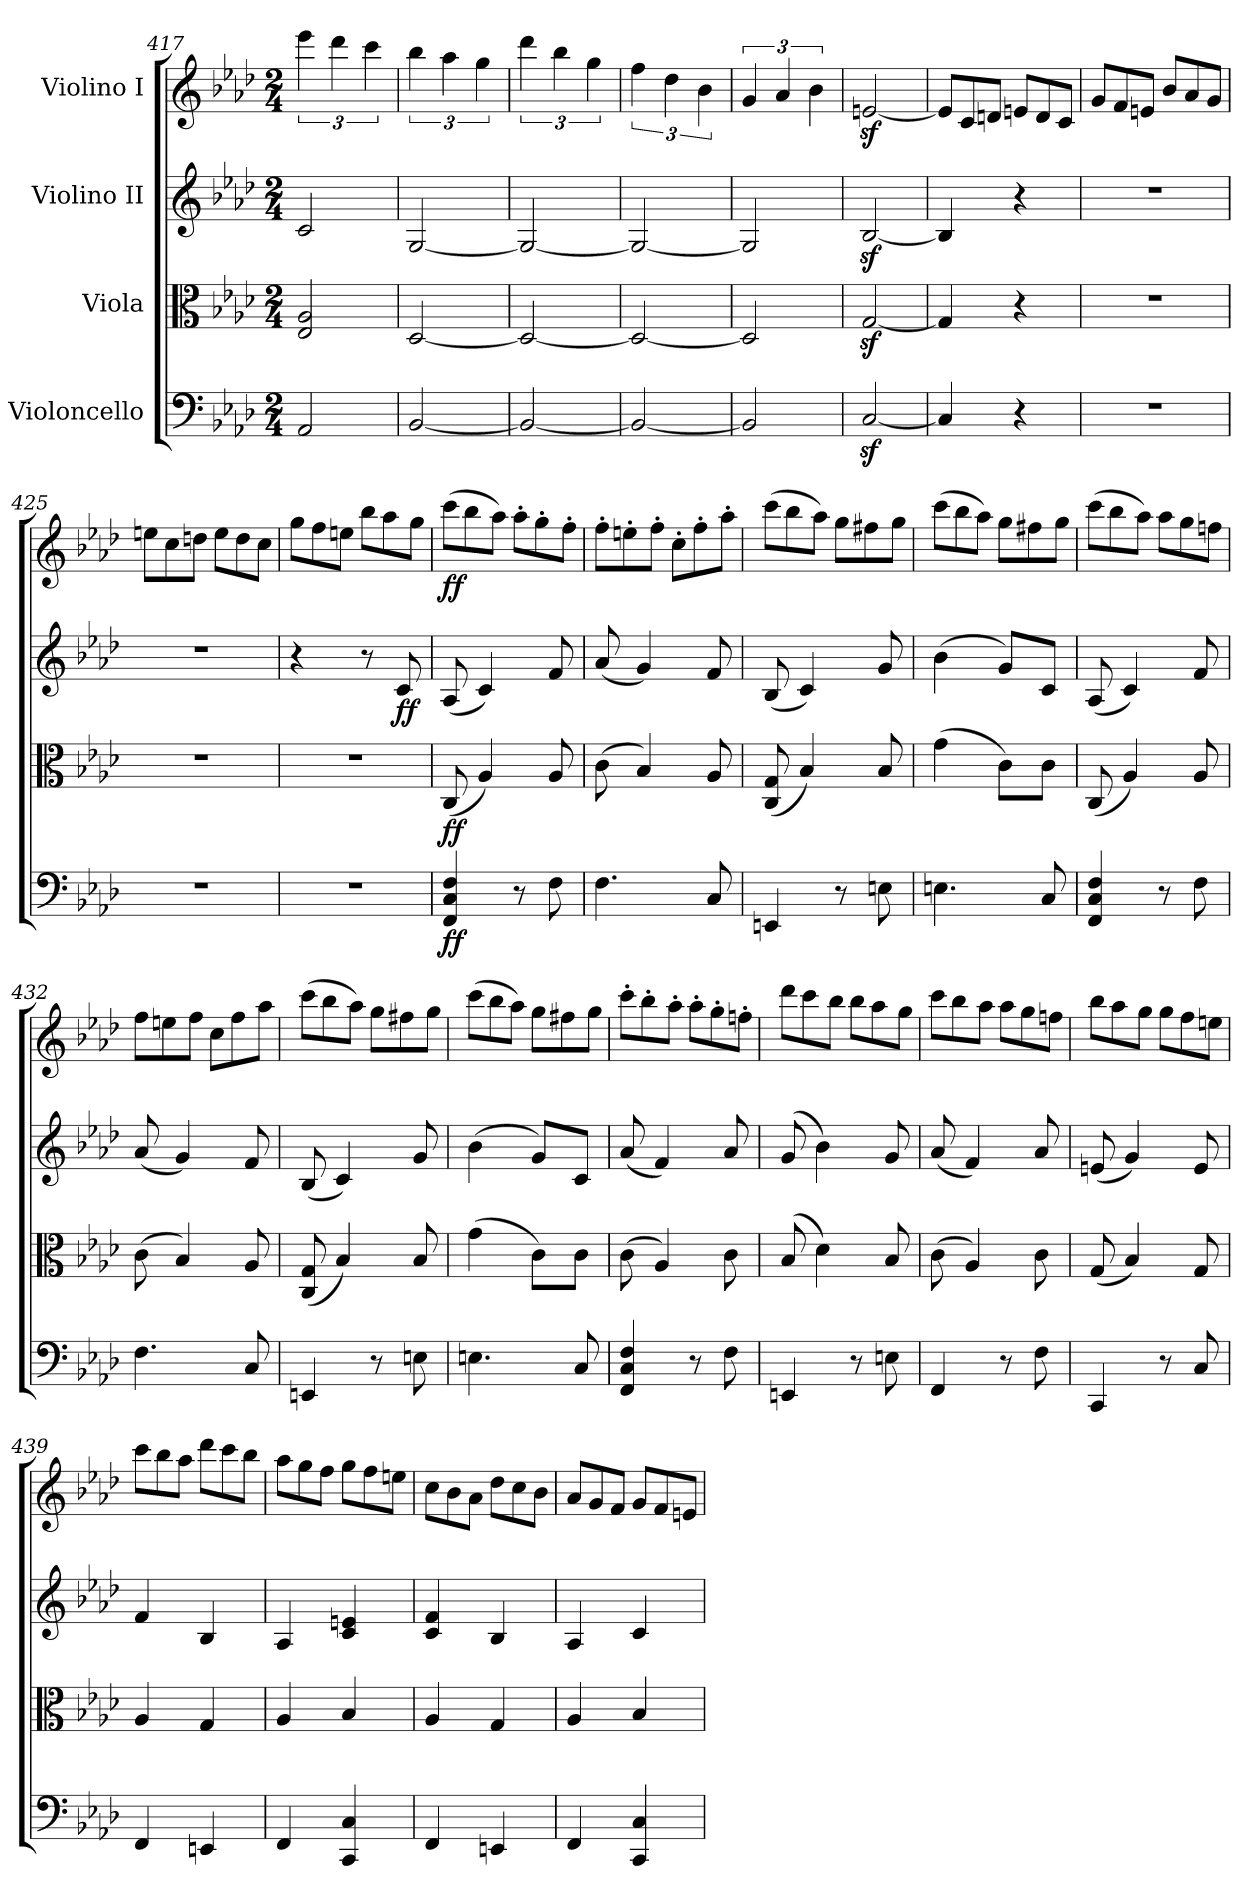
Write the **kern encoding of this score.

**kern	**dynam	**kern	**dynam	**kern	**dynam	**kern	**dynam
*part4	*part4	*part3	*part3	*part2	*part2	*part1	*part1
*staff4	*staff4	*staff3	*staff3	*staff2	*staff2	*staff1	*staff1
*I"Violoncello	*	*I"Viola	*	*I"Violino II	*	*I"Violino I	*
!!LO:PB:g=z
*clefF4	*	*clefC3	*	*clefG2	*	*clefG2	*
*k[b-e-a-d-]	*	*k[b-e-a-d-]	*	*k[b-e-a-d-]	*	*k[b-e-a-d-]	*
*M2/4	*	*M2/4	*	*M2/4	*	*M2/4	*
=417	=417	=417	=417	=417	=417	=417	=417
2AA-/	.	2E-/ 2A-/	.	2c/	.	6eee-\	.
.	.	.	.	.	.	6ddd-\	.
.	.	.	.	.	.	6ccc\	.
=418	=418	=418	=418	=418	=418	=418	=418
[2BB-/	.	[2D-/	.	[2G/	.	6bb-\	.
.	.	.	.	.	.	6aa-\	.
.	.	.	.	.	.	6gg\	.
=419	=419	=419	=419	=419	=419	=419	=419
2BB-/_	.	2D-/_	.	2G/_	.	6ddd-\	.
.	.	.	.	.	.	6bb-\	.
.	.	.	.	.	.	6gg\	.
=420	=420	=420	=420	=420	=420	=420	=420
2BB-/_	.	2D-/_	.	2G/_	.	6ff\	.
.	.	.	.	.	.	6dd-\	.
.	.	.	.	.	.	6b-\	.
=421	=421	=421	=421	=421	=421	=421	=421
2BB-/]	.	2D-/]	.	2G/]	.	6g/	.
.	.	.	.	.	.	6a-/	.
.	.	.	.	.	.	6b-\	.
=422	=422	=422	=422	=422	=422	=422	=422
[2Cz</	.	[2Gz</	.	[2B-z</	.	[2enz</	.
=423	=423	=423	=423	=423	=423	=423	=423
*	*	*	*	*	*	*Xtuplet	*
4C/]	.	4G/]	.	4B-/]	.	12e/L]	.
.	.	.	.	.	.	12c/	.
.	.	.	.	.	.	12dn/J	.
4r	.	4r	.	4r	.	12en/L	.
.	.	.	.	.	.	12d/	.
.	.	.	.	.	.	12c/J	.
=424	=424	=424	=424	=424	=424	=424	=424
2r	.	2r	.	2r	.	12g/L	.
.	.	.	.	.	.	12f/	.
.	.	.	.	.	.	12en/J	.
.	.	.	.	.	.	12b-/L	.
.	.	.	.	.	.	12a-/	.
.	.	.	.	.	.	12g/J	.
=425	=425	=425	=425	=425	=425	=425	=425
2r	.	2r	.	2r	.	12een\L	.
.	.	.	.	.	.	12cc\	.
.	.	.	.	.	.	12ddn\J	.
.	.	.	.	.	.	12ee\L	.
.	.	.	.	.	.	12dd\	.
.	.	.	.	.	.	12cc\J	.
!!LO:LB:g=z
=426	=426	=426	=426	=426	=426	=426	=426
2r	.	2r	.	4r	.	12gg\L	.
.	.	.	.	.	.	12ff\	.
.	.	.	.	.	.	12een\J	.
.	.	.	.	8r	.	12bb-\L	.
.	.	.	.	.	.	12aa-\	.
!	!	!	!	!	!LO:DY:b	!	!
.	.	.	.	8c/	ff	.	.
.	.	.	.	.	.	12gg\J	.
=427	=427	=427	=427	=427	=427	=427	=427
!	!LO:DY:b	!	!LO:DY:b	!	!	!	!LO:DY:b
4FF/ 4C/ 4F/	ff	(8C/	ff	(8A-/	.	(12ccc\L	ff
.	.	.	.	.	.	12bb-\	.
.	.	4A-/)	.	4c/)	.	.	.
.	.	.	.	.	.	12aa-\J)	.
8r	.	.	.	.	.	12aa-'\L	.
.	.	.	.	.	.	12gg'\	.
8F\	.	8A-/	.	8f/	.	.	.
.	.	.	.	.	.	12ff'\J	.
=428	=428	=428	=428	=428	=428	=428	=428
4.F\	.	(8c\	.	(8a-/	.	12ff'\L	.
.	.	.	.	.	.	12een'\	.
.	.	4B-/)	.	4g/)	.	.	.
.	.	.	.	.	.	12ff'\J	.
.	.	.	.	.	.	12cc'\L	.
.	.	.	.	.	.	12ff'\	.
8C/	.	8A-/	.	8f/	.	.	.
.	.	.	.	.	.	12aa-'\J	.
=429	=429	=429	=429	=429	=429	=429	=429
4EEn/	.	(8C/ 8G/	.	(8B-/	.	(12ccc\L	.
.	.	.	.	.	.	12bb-\	.
.	.	4B-/)	.	4c/)	.	.	.
.	.	.	.	.	.	12aa-\J)	.
8r	.	.	.	.	.	12gg\L	.
.	.	.	.	.	.	12ff#X\	.
8En\	.	8B-/	.	8g/	.	.	.
.	.	.	.	.	.	12gg\J	.
=430	=430	=430	=430	=430	=430	=430	=430
4.En\	.	(4g\	.	(4b-\	.	(12ccc\L	.
.	.	.	.	.	.	12bb-\	.
.	.	.	.	.	.	12aa-\J)	.
.	.	8c\L)	.	8g/L)	.	12gg\L	.
.	.	.	.	.	.	12ff#X\	.
8C/	.	8c\J	.	8c/J	.	.	.
.	.	.	.	.	.	12gg\J	.
=431	=431	=431	=431	=431	=431	=431	=431
4FF/ 4C/ 4F/	.	(8C/	.	(8A-/	.	(12ccc\L	.
.	.	.	.	.	.	12bb-\	.
.	.	4A-/)	.	4c/)	.	.	.
.	.	.	.	.	.	12aa-\J)	.
8r	.	.	.	.	.	12aa-\L	.
.	.	.	.	.	.	12gg\	.
8F\	.	8A-/	.	8f/	.	.	.
.	.	.	.	.	.	12ffn\J	.
!!LO:LB:g=z
=432	=432	=432	=432	=432	=432	=432	=432
4.F\	.	(8c\	.	(8a-/	.	12ff\L	.
.	.	.	.	.	.	12een\	.
.	.	4B-/)	.	4g/)	.	.	.
.	.	.	.	.	.	12ff\J	.
.	.	.	.	.	.	12cc\L	.
.	.	.	.	.	.	12ff\	.
8C/	.	8A-/	.	8f/	.	.	.
.	.	.	.	.	.	12aa-\J	.
=433	=433	=433	=433	=433	=433	=433	=433
4EEn/	.	(8C/ 8G/	.	(8B-/	.	(12ccc\L	.
.	.	.	.	.	.	12bb-\	.
.	.	4B-/)	.	4c/)	.	.	.
.	.	.	.	.	.	12aa-\J)	.
8r	.	.	.	.	.	12gg\L	.
.	.	.	.	.	.	12ff#X\	.
8En\	.	8B-/	.	8g/	.	.	.
.	.	.	.	.	.	12gg\J	.
=434	=434	=434	=434	=434	=434	=434	=434
4.En\	.	(4g\	.	(4b-\	.	(12ccc\L	.
.	.	.	.	.	.	12bb-\	.
.	.	.	.	.	.	12aa-\J)	.
.	.	8c\L)	.	8g/L)	.	12gg\L	.
.	.	.	.	.	.	12ff#X\	.
8C/	.	8c\J	.	8c/J	.	.	.
.	.	.	.	.	.	12gg\J	.
=435	=435	=435	=435	=435	=435	=435	=435
4FF/ 4C/ 4F/	.	(8c\	.	(8a-/	.	12ccc'\L	.
.	.	.	.	.	.	12bb-'\	.
.	.	4A-/)	.	4f/)	.	.	.
.	.	.	.	.	.	12aa-'\J	.
8r	.	.	.	.	.	12aa-'\L	.
.	.	.	.	.	.	12gg'\	.
8F\	.	8c\	.	8a-/	.	.	.
.	.	.	.	.	.	12ffn'\J	.
=436	=436	=436	=436	=436	=436	=436	=436
4EEn/	.	(8B-/	.	(8g/	.	12ddd-\L	.
.	.	.	.	.	.	12ccc\	.
.	.	4d-\)	.	4b-\)	.	.	.
.	.	.	.	.	.	12bb-\J	.
8r	.	.	.	.	.	12bb-\L	.
.	.	.	.	.	.	12aa-\	.
8En\	.	8B-/	.	8g/	.	.	.
.	.	.	.	.	.	12gg\J	.
!!LO:PB:g=z
=437	=437	=437	=437	=437	=437	=437	=437
4FF/	.	(8c\	.	(8a-/	.	12ccc\L	.
.	.	.	.	.	.	12bb-\	.
.	.	4A-/)	.	4f/)	.	.	.
.	.	.	.	.	.	12aa-\J	.
8r	.	.	.	.	.	12aa-\L	.
.	.	.	.	.	.	12gg\	.
8F\	.	8c\	.	8a-/	.	.	.
.	.	.	.	.	.	12ffn\J	.
=438	=438	=438	=438	=438	=438	=438	=438
4CC/	.	(8G/	.	(8en/	.	12bb-\L	.
.	.	.	.	.	.	12aa-\	.
.	.	4B-/)	.	4g/)	.	.	.
.	.	.	.	.	.	12gg\J	.
8r	.	.	.	.	.	12gg\L	.
.	.	.	.	.	.	12ff\	.
8C/	.	8G/	.	8e/	.	.	.
.	.	.	.	.	.	12een\J	.
=439	=439	=439	=439	=439	=439	=439	=439
4FF/	.	4A-/	.	4f/	.	12ccc\L	.
.	.	.	.	.	.	12bb-\	.
.	.	.	.	.	.	12aa-\J	.
4EEn/	.	4G/	.	4B-/	.	12ddd-\L	.
.	.	.	.	.	.	12ccc\	.
.	.	.	.	.	.	12bb-\J	.
=440	=440	=440	=440	=440	=440	=440	=440
4FF/	.	4A-/	.	4A-/	.	12aa-\L	.
.	.	.	.	.	.	12gg\	.
.	.	.	.	.	.	12ff\J	.
4CC/ 4C/	.	4B-/	.	4c/ 4en/	.	12gg\L	.
.	.	.	.	.	.	12ff\	.
.	.	.	.	.	.	12een\J	.
=441	=441	=441	=441	=441	=441	=441	=441
4FF/	.	4A-/	.	4c/ 4f/	.	12cc\L	.
.	.	.	.	.	.	12b-\	.
.	.	.	.	.	.	12a-\J	.
4EEn/	.	4G/	.	4B-/	.	12dd-\L	.
.	.	.	.	.	.	12cc\	.
.	.	.	.	.	.	12b-\J	.
=442	=442	=442	=442	=442	=442	=442	=442
4FF/	.	4A-/	.	4A-/	.	12a-/L	.
.	.	.	.	.	.	12g/	.
.	.	.	.	.	.	12f/J	.
4CC/ 4C/	.	4B-/	.	4c/	.	12g/L	.
.	.	.	.	.	.	12f/	.
.	.	.	.	.	.	12en/J	.
=	=	=	=	=	=	=	=
*-	*-	*-	*-	*-	*-	*-	*-
